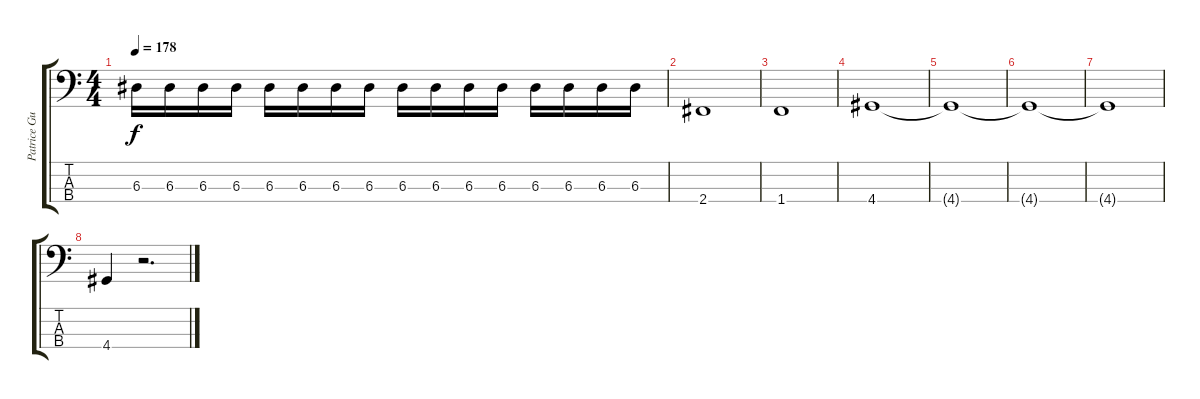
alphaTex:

\track ("Patrice Guers" "Patrice Gu") {instrument electricbassfinger}
\staff {score tabs}
\tuning (G2 D2 A1 E1) {hide}
\ts (4 4)
\tempo 178
\clef f4
\ks c
6.3.16{dy f} 6.3.16 6.3.16 6.3.16 6.3.16 6.3.16 6.3.16 6.3.16 6.3.16 6.3.16 6.3.16 6.3.16 6.3.16 6.3.16 6.3.16 6.3.16 |
2.4.1 |
1.4.1 |
4.4.1 |
4.4{t}.1 |
4.4{t}.1 |
4.4{t}.1 |
4.4.4 r.2{d}
